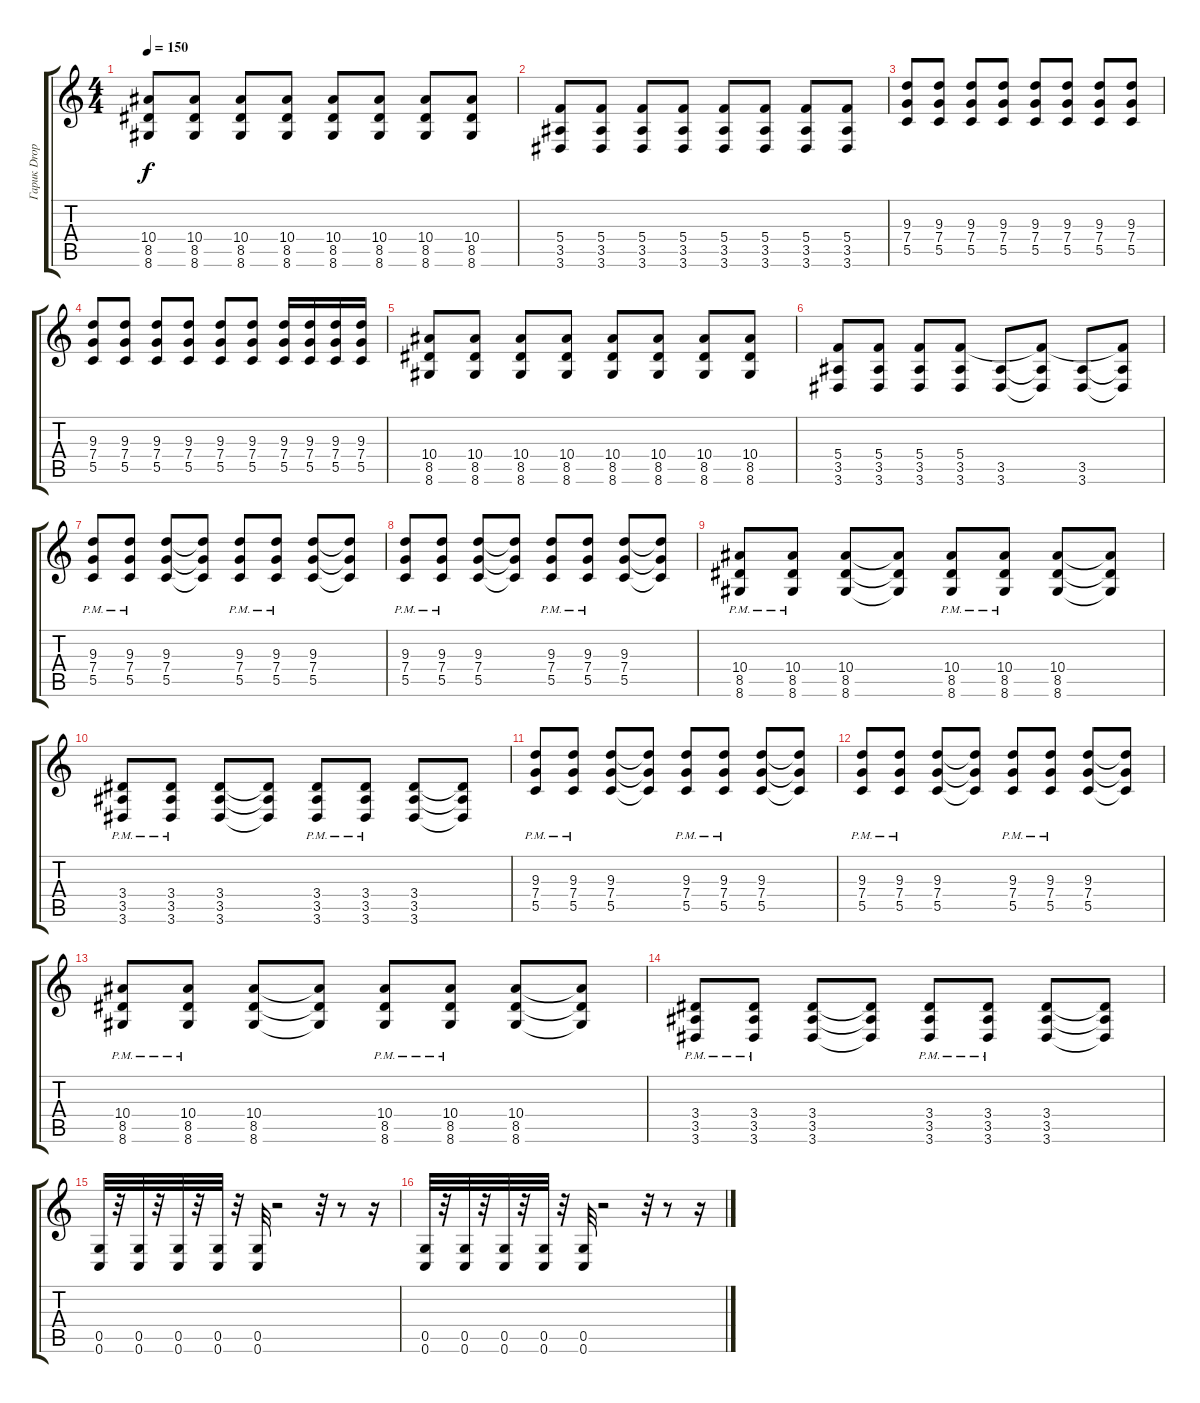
\track ("Гарик Dropped C" "Гарик Drop") {instrument distortionguitar}
\staff {score tabs}
\tuning (D4 A3 F3 C3 G2 C2) {hide}
\ts (4 4)
\tempo 150
\clef g2
\ks c
(10.4 8.5 8.6).8{dy f} (10.4 8.5 8.6).8 (10.4 8.5 8.6).8 (10.4 8.5 8.6).8 (10.4 8.5 8.6).8 (10.4 8.5 8.6).8 (10.4 8.5 8.6).8 (10.4 8.5 8.6).8 |
(5.4 3.5 3.6).8 (5.4 3.5 3.6).8 (5.4 3.5 3.6).8 (5.4 3.5 3.6).8 (5.4 3.5 3.6).8 (5.4 3.5 3.6).8 (5.4 3.5 3.6).8 (5.4 3.5 3.6).8 |
(9.3 7.4 5.5).8 (9.3 7.4 5.5).8 (9.3 7.4 5.5).8 (9.3 7.4 5.5).8 (9.3 7.4 5.5).8 (9.3 7.4 5.5).8 (9.3 7.4 5.5).8 (9.3 7.4 5.5).8 |
(9.3 7.4 5.5).8 (9.3 7.4 5.5).8 (9.3 7.4 5.5).8 (9.3 7.4 5.5).8 (9.3 7.4 5.5).8 (9.3 7.4 5.5).8 (9.3 7.4 5.5).16 (9.3 7.4 5.5).16 (9.3 7.4 5.5).16 (9.3 7.4 5.5).16 |
(10.4 8.5 8.6).8 (10.4 8.5 8.6).8 (10.4 8.5 8.6).8 (10.4 8.5 8.6).8 (10.4 8.5 8.6).8 (10.4 8.5 8.6).8 (10.4 8.5 8.6).8 (10.4 8.5 8.6).8 |
(5.4 3.5 3.6).8 (5.4 3.5 3.6).8 (5.4 3.5 3.6).8 (5.4 3.5 3.6).8 (3.5 3.6).8 (5.4{t} 3.5{t} 3.6{t}).8 (3.5 3.6).8 (5.4{t} 3.5{t} 3.6{t}).8 |
(9.3{pm} 7.4{pm} 5.5{pm}).8 (9.3{pm} 7.4{pm} 5.5{pm}).8 (9.3 7.4 5.5).8 (9.3{t} 7.4{t} 5.5{t}).8 (9.3{pm} 7.4{pm} 5.5{pm}).8 (9.3{pm} 7.4{pm} 5.5{pm}).8 (9.3 7.4 5.5).8 (9.3{t} 7.4{t} 5.5{t}).8 |
(9.3{pm} 7.4{pm} 5.5{pm}).8 (9.3{pm} 7.4{pm} 5.5{pm}).8 (9.3 7.4 5.5).8 (9.3{t} 7.4{t} 5.5{t}).8 (9.3{pm} 7.4{pm} 5.5{pm}).8 (9.3{pm} 7.4{pm} 5.5{pm}).8 (9.3 7.4 5.5).8 (9.3{t} 7.4{t} 5.5{t}).8 |
(10.4{pm} 8.5{pm} 8.6{pm}).8 (10.4{pm} 8.5{pm} 8.6{pm}).8 (10.4 8.5 8.6).8 (10.4{t} 8.5{t} 8.6{t}).8 (10.4{pm} 8.5{pm} 8.6{pm}).8 (10.4{pm} 8.5{pm} 8.6{pm}).8 (10.4 8.5 8.6).8 (10.4{t} 8.5{t} 8.6{t}).8 |
(3.4{pm} 3.5{pm} 3.6{pm}).8 (3.4{pm} 3.5{pm} 3.6{pm}).8 (3.4 3.5 3.6).8 (3.4{t} 3.5{t} 3.6{t}).8 (3.4{pm} 3.5{pm} 3.6{pm}).8 (3.4{pm} 3.5{pm} 3.6{pm}).8 (3.4 3.5 3.6).8 (3.4{t} 3.5{t} 3.6{t}).8 |
(9.3{pm} 7.4{pm} 5.5{pm}).8 (9.3{pm} 7.4{pm} 5.5{pm}).8 (9.3 7.4 5.5).8 (9.3{t} 7.4{t} 5.5{t}).8 (9.3{pm} 7.4{pm} 5.5{pm}).8 (9.3{pm} 7.4{pm} 5.5{pm}).8 (9.3 7.4 5.5).8 (9.3{t} 7.4{t} 5.5{t}).8 |
(9.3{pm} 7.4{pm} 5.5{pm}).8 (9.3{pm} 7.4{pm} 5.5{pm}).8 (9.3 7.4 5.5).8 (9.3{t} 7.4{t} 5.5{t}).8 (9.3{pm} 7.4{pm} 5.5{pm}).8 (9.3{pm} 7.4{pm} 5.5{pm}).8 (9.3 7.4 5.5).8 (9.3{t} 7.4{t} 5.5{t}).8 |
(10.4{pm} 8.5{pm} 8.6{pm}).8 (10.4{pm} 8.5{pm} 8.6{pm}).8 (10.4 8.5 8.6).8 (10.4{t} 8.5{t} 8.6{t}).8 (10.4{pm} 8.5{pm} 8.6{pm}).8 (10.4{pm} 8.5{pm} 8.6{pm}).8 (10.4 8.5 8.6).8 (10.4{t} 8.5{t} 8.6{t}).8 |
(3.4{pm} 3.5{pm} 3.6{pm}).8 (3.4{pm} 3.5{pm} 3.6{pm}).8 (3.4 3.5 3.6).8 (3.4{t} 3.5{t} 3.6{t}).8 (3.4{pm} 3.5{pm} 3.6{pm}).8 (3.4{pm} 3.5{pm} 3.6{pm}).8 (3.4 3.5 3.6).8 (3.4{t} 3.5{t} 3.6{t}).8 |
(0.5 0.6).32 r.32 (0.5 0.6).32 r.32 (0.5 0.6).32 r.32 (0.5 0.6).32 r.32 (0.5 0.6).32 r.2 r.32 r.8 r.16 |
(0.5 0.6).32 r.32 (0.5 0.6).32 r.32 (0.5 0.6).32 r.32 (0.5 0.6).32 r.32 (0.5 0.6).32 r.2 r.32 r.8 r.16
